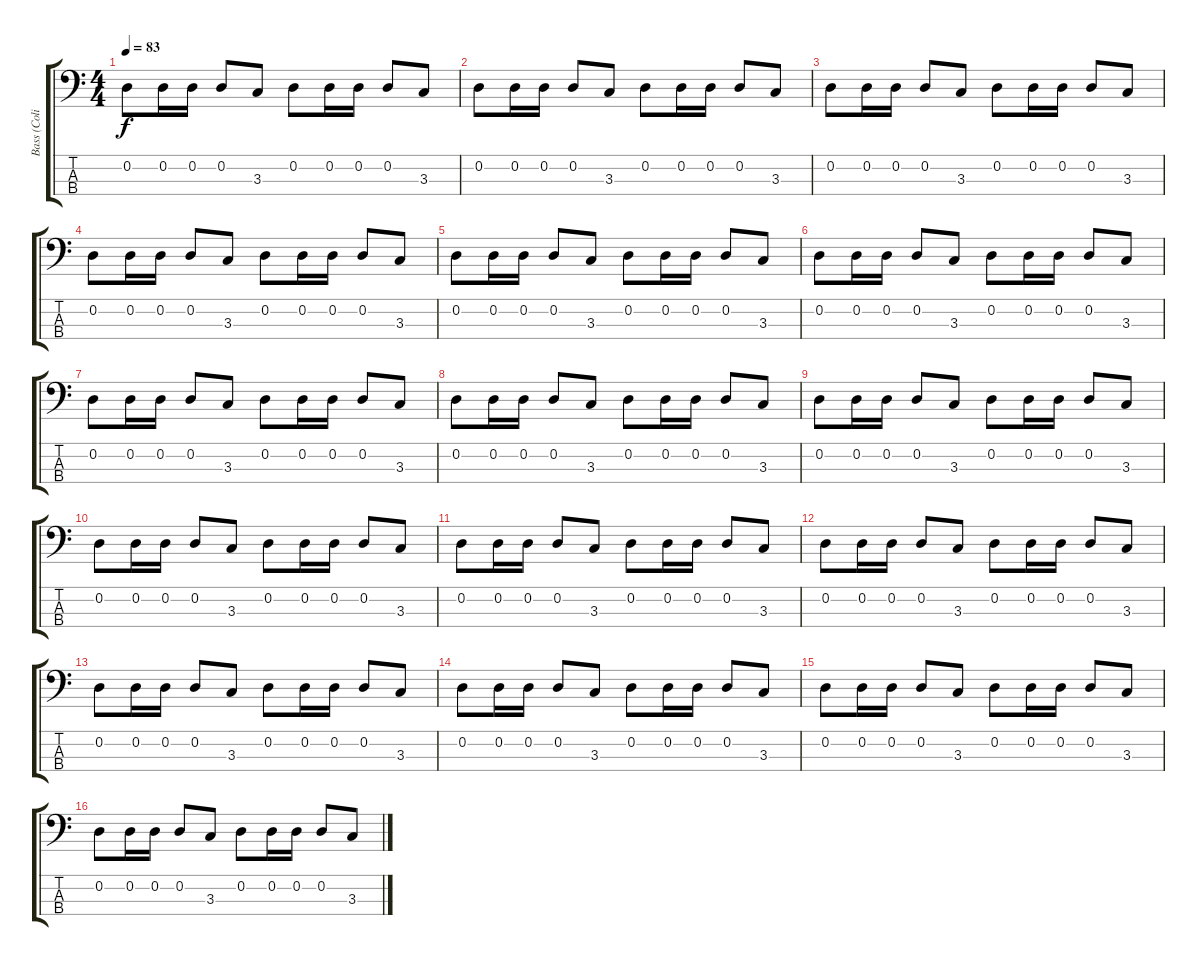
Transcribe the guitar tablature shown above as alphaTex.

\track ("Bass (Colin)" "Bass (Coli") {instrument electricbassfinger}
\staff {score tabs}
\tuning (G2 D2 A1 D1) {hide}
\ts (4 4)
\tempo 83
\clef f4
\ks c
0.2.8{dy f instrument electricbassfinger} 0.2.16 0.2.16 0.2.8 3.3.8 0.2.8 0.2.16 0.2.16 0.2.8 3.3.8 |
0.2.8 0.2.16 0.2.16 0.2.8 3.3.8 0.2.8 0.2.16 0.2.16 0.2.8 3.3.8 |
0.2.8 0.2.16 0.2.16 0.2.8 3.3.8 0.2.8 0.2.16 0.2.16 0.2.8 3.3.8 |
0.2.8 0.2.16 0.2.16 0.2.8 3.3.8 0.2.8 0.2.16 0.2.16 0.2.8 3.3.8 |
0.2.8 0.2.16 0.2.16 0.2.8 3.3.8 0.2.8 0.2.16 0.2.16 0.2.8 3.3.8 |
0.2.8 0.2.16 0.2.16 0.2.8 3.3.8 0.2.8 0.2.16 0.2.16 0.2.8 3.3.8 |
0.2.8 0.2.16 0.2.16 0.2.8 3.3.8 0.2.8 0.2.16 0.2.16 0.2.8 3.3.8 |
0.2.8 0.2.16 0.2.16 0.2.8 3.3.8 0.2.8 0.2.16 0.2.16 0.2.8 3.3.8 |
0.2.8 0.2.16 0.2.16 0.2.8 3.3.8 0.2.8 0.2.16 0.2.16 0.2.8 3.3.8 |
0.2.8 0.2.16 0.2.16 0.2.8 3.3.8 0.2.8 0.2.16 0.2.16 0.2.8 3.3.8 |
0.2.8 0.2.16 0.2.16 0.2.8 3.3.8 0.2.8 0.2.16 0.2.16 0.2.8 3.3.8 |
0.2.8 0.2.16 0.2.16 0.2.8 3.3.8 0.2.8 0.2.16 0.2.16 0.2.8 3.3.8 |
0.2.8 0.2.16 0.2.16 0.2.8 3.3.8 0.2.8 0.2.16 0.2.16 0.2.8 3.3.8 |
0.2.8 0.2.16 0.2.16 0.2.8 3.3.8 0.2.8 0.2.16 0.2.16 0.2.8 3.3.8 |
0.2.8 0.2.16 0.2.16 0.2.8 3.3.8 0.2.8 0.2.16 0.2.16 0.2.8 3.3.8 |
0.2.8 0.2.16 0.2.16 0.2.8 3.3.8 0.2.8 0.2.16 0.2.16 0.2.8 3.3.8
